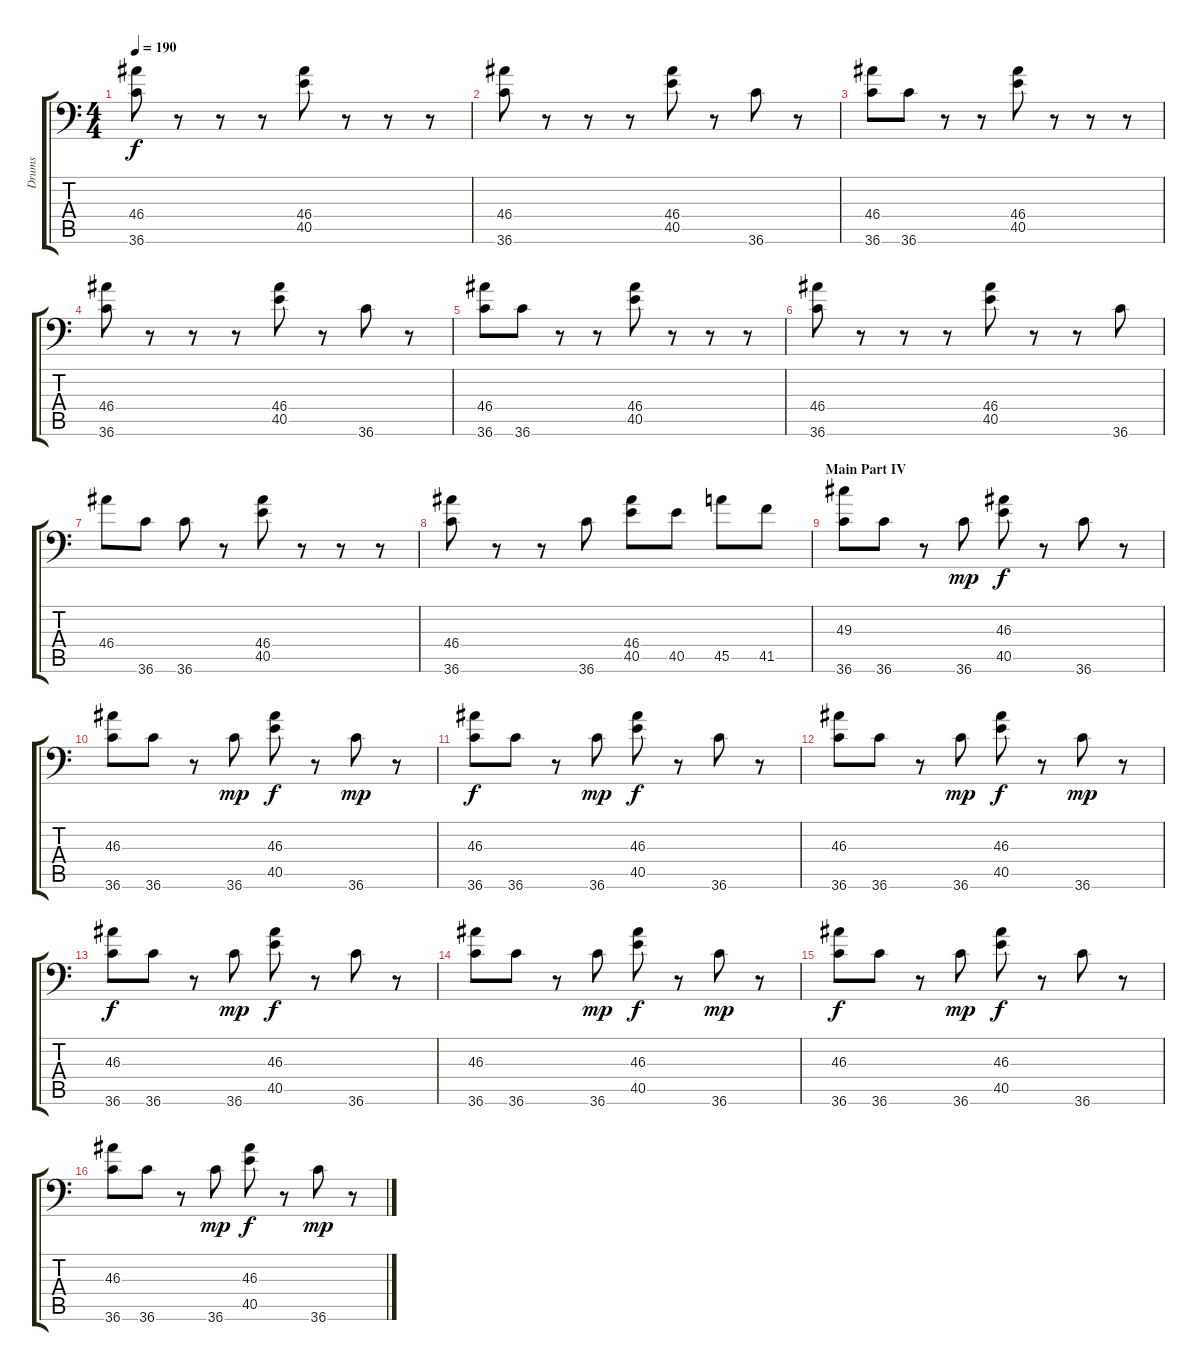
\track ("Drums" "Drums") {instrument acousticgrandpiano}
\staff {score tabs}
\tuning (C-1 C-1 C-1 C-1 C-1 C-1) {hide}
\ts (4 4)
\tempo 190
\clef f4
\ks c
(46.4 36.6).8{dy f} r.8 r.8 r.8 (46.4 40.5).8 r.8 r.8 r.8 |
(46.4 36.6).8 r.8 r.8 r.8 (46.4 40.5).8 r.8 36.6.8 r.8 |
(46.4 36.6).8 36.6.8 r.8 r.8 (46.4 40.5).8 r.8 r.8 r.8 |
(46.4 36.6).8 r.8 r.8 r.8 (46.4 40.5).8 r.8 36.6.8 r.8 |
(46.4 36.6).8 36.6.8 r.8 r.8 (46.4 40.5).8 r.8 r.8 r.8 |
(46.4 36.6).8 r.8 r.8 r.8 (46.4 40.5).8 r.8 r.8 36.6.8 |
46.4.8 36.6.8 36.6.8 r.8 (46.4 40.5).8 r.8 r.8 r.8 |
(46.4 36.6).8 r.8 r.8 36.6.8 (46.4 40.5).8 40.5.8 45.5.8 41.5.8 |
\section ("" "Main Part IV")
(49.3 36.6).8 36.6.8 r.8 36.6.8{dy mp} (46.3 40.5).8{dy f} r.8 36.6.8 r.8 |
(46.3 36.6).8 36.6.8 r.8 36.6.8{dy mp} (46.3 40.5).8{dy f} r.8 36.6.8{dy mp} r.8 |
(46.3 36.6).8{dy f} 36.6.8 r.8 36.6.8{dy mp} (46.3 40.5).8{dy f} r.8 36.6.8 r.8 |
(46.3 36.6).8 36.6.8 r.8 36.6.8{dy mp} (46.3 40.5).8{dy f} r.8 36.6.8{dy mp} r.8 |
(46.3 36.6).8{dy f} 36.6.8 r.8 36.6.8{dy mp} (46.3 40.5).8{dy f} r.8 36.6.8 r.8 |
(46.3 36.6).8 36.6.8 r.8 36.6.8{dy mp} (46.3 40.5).8{dy f} r.8 36.6.8{dy mp} r.8 |
(46.3 36.6).8{dy f} 36.6.8 r.8 36.6.8{dy mp} (46.3 40.5).8{dy f} r.8 36.6.8 r.8 |
(46.3 36.6).8 36.6.8 r.8 36.6.8{dy mp} (46.3 40.5).8{dy f} r.8 36.6.8{dy mp} r.8
